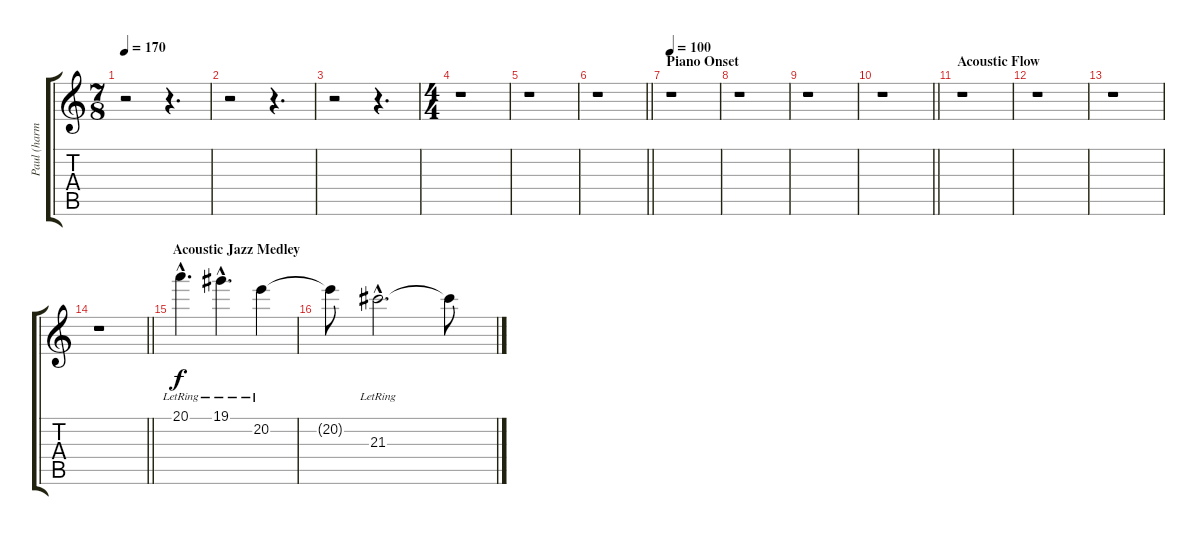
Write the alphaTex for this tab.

\track ("Paul (harmony)" "Paul (harm") {instrument distortionguitar}
\staff {score tabs}
\tuning (Db4 Ab3 E3 B2 Gb2 Db2) {hide}
\ts (7 8)
\tempo 170
\clef g2
\ks c
r.2{dy f} r.4{d} |
r.2 r.4{d} |
r.2 r.4{d} |
\ts (4 4)
r.1 |
r.1 |
\barLineRight lightlight
r.1 |
\section ("" "Piano Onset")
\tempo 100
r.1 |
r.1 |
r.1 |
\barLineRight lightlight
r.1 |
\section ("" "Acoustic Flow")
r.1 |
r.1 |
r.1 |
\barLineRight lightlight
r.1 |
\section ("" "Acoustic Jazz Medley")
20.1{hac lr}.4{d balance 8 instrument electricguitarjazz} 19.1{hac lr}.4{d} 20.2{lr}.4 |
20.2{t}.8 21.3{hac lr}.2{d} 21.3{t}.8
